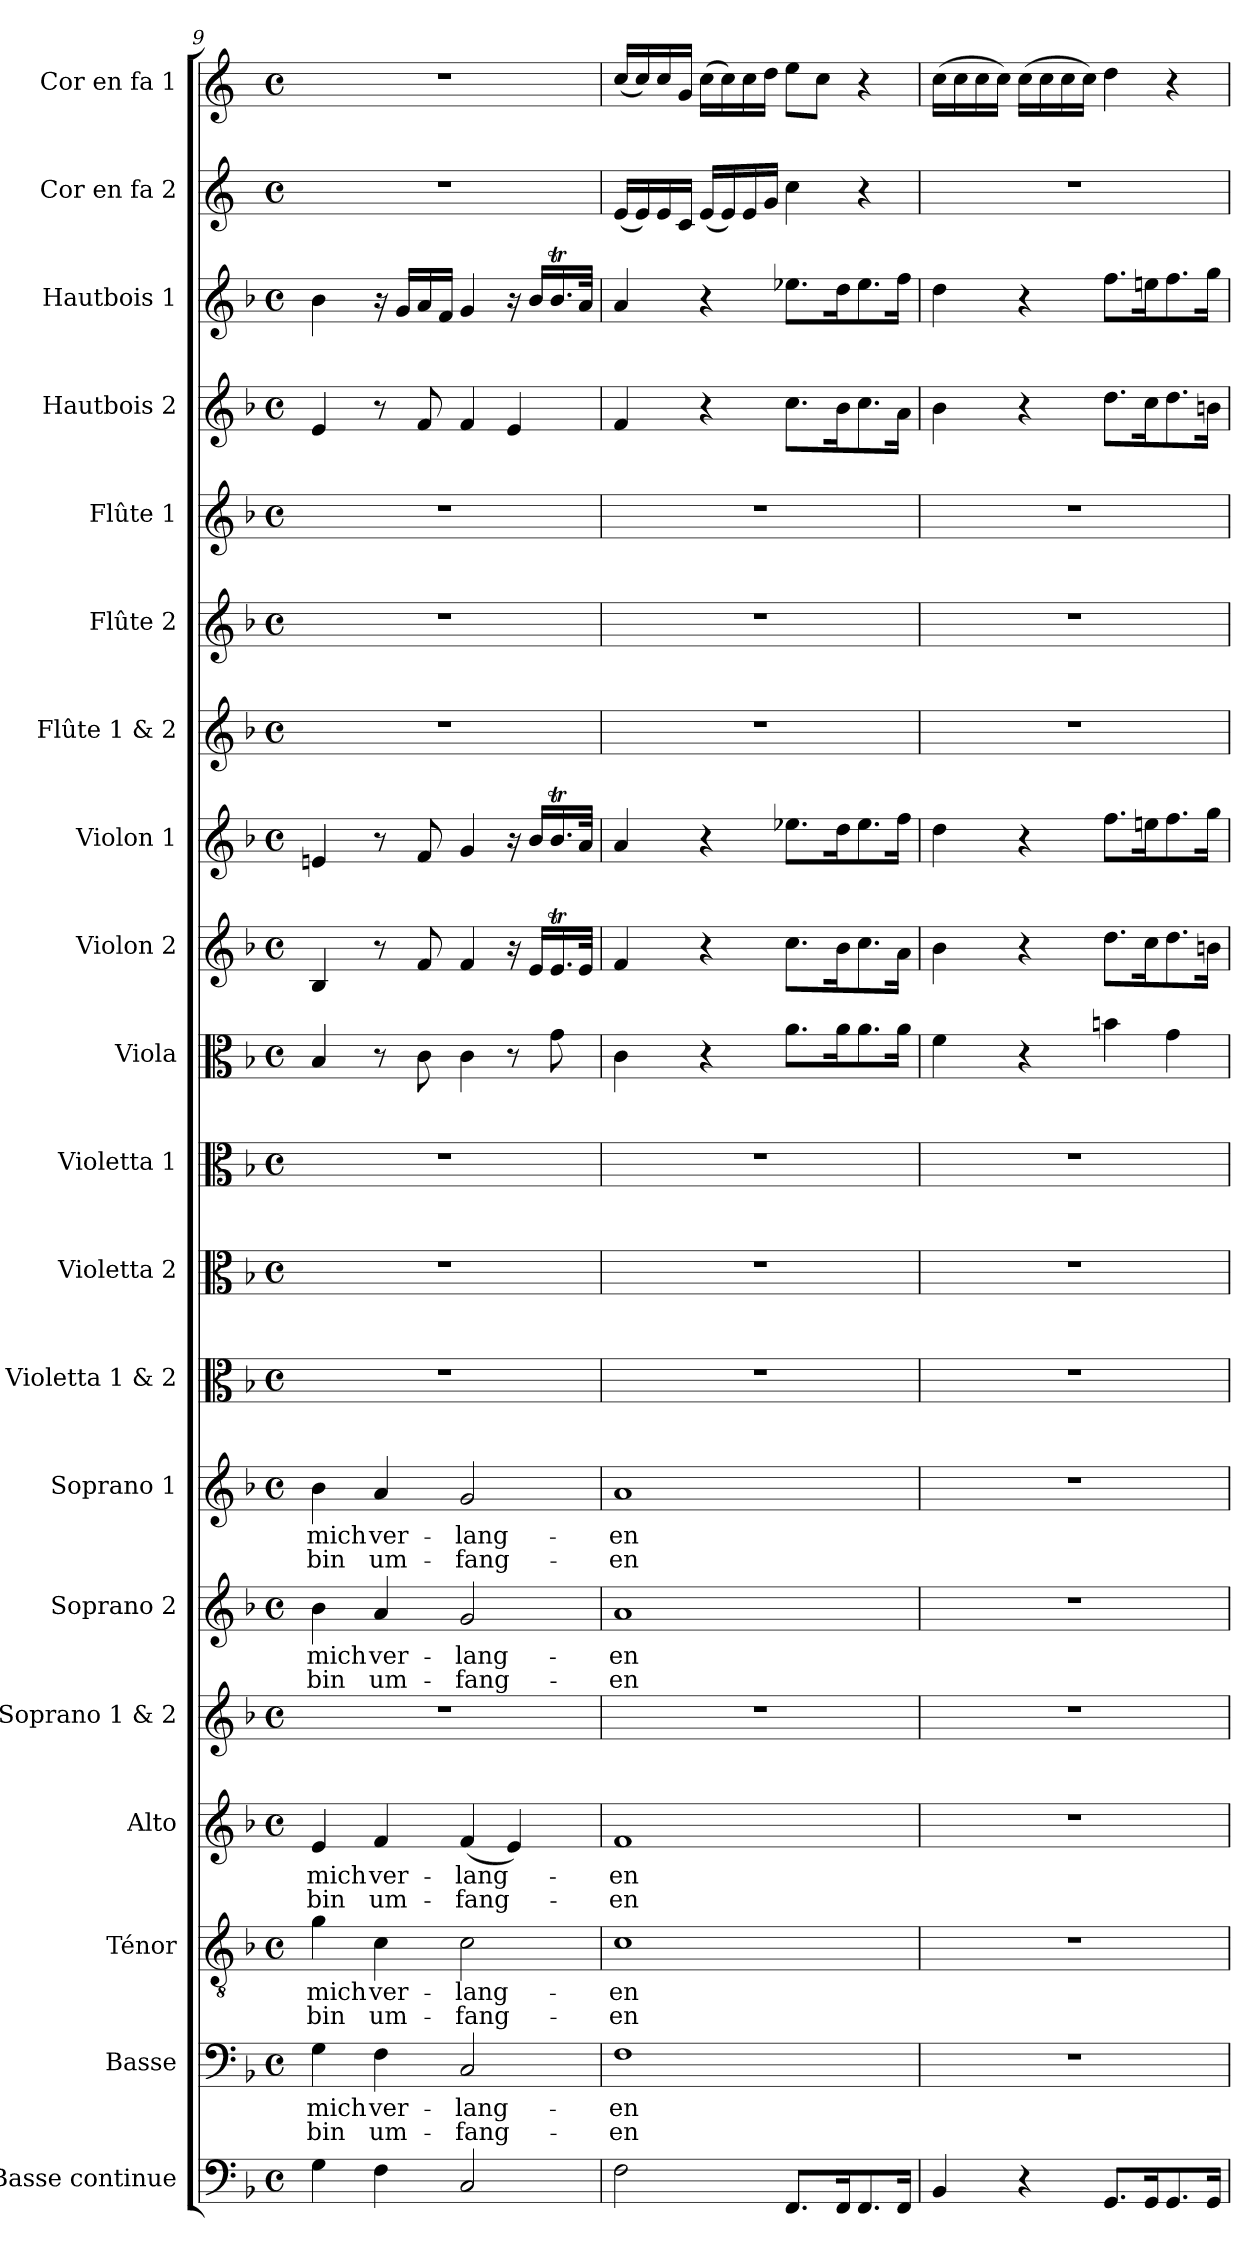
**kern	**kern	**text	**text	**kern	**text	**text	**kern	**text	**text	**kern	**kern	**text	**text	**kern	**text	**text	**kern	**kern	**kern	**kern	**kern	**kern	**kern	**kern	**kern	**kern	**kern	**kern	**kern
*part20	*part19	*part19	*part19	*part18	*part18	*part18	*part17	*part17	*part17	*part16	*part15	*part15	*part15	*part14	*part14	*part14	*part13	*part12	*part11	*part10	*part9	*part8	*part7	*part6	*part5	*part4	*part3	*part2	*part1
*staff20	*staff19	*staff19	*staff19	*staff18	*staff18	*staff18	*staff17	*staff17	*staff17	*staff16	*staff15	*staff15	*staff15	*staff14	*staff14	*staff14	*staff13	*staff12	*staff11	*staff10	*staff9	*staff8	*staff7	*staff6	*staff5	*staff4	*staff3	*staff2	*staff1
*I"Basse continue	*I"Basse	*	*	*I"Ténor	*	*	*I"Alto	*	*	*I"Soprano 1 & 2	*I"Soprano 2	*	*	*I"Soprano 1	*	*	*I"Violetta 1 & 2	*I"Violetta 2	*I"Violetta 1	*I"Viola	*I"Violon 2	*I"Violon 1	*I"Flûte 1 & 2	*I"Flûte 2	*I"Flûte 1	*I"Hautbois 2	*I"Hautbois 1	*I"Cor en fa 2	*I"Cor en fa 1
*I'BC	*I'Bas	*	*	*I'T	*	*	*I'A	*	*	*	*I'S 2	*	*	*I'S 1	*	*	*	*I'Vta 2	*I'Vta 1	*I'Vla	*I'Vln 2	*I'Vln 1	*	*I'Fl 2	*I'Fl 1	*I'Hb 2	*I'Hb 1	*I'Cor 2	*I'Cor 1
*clefF4	*clefF4	*	*	*clefGv2	*	*	*clefG2	*	*	*clefG2	*clefG2	*	*	*clefG2	*	*	*clefC3	*clefC3	*clefC3	*clefC3	*clefG2	*clefG2	*clefG2	*clefG2	*clefG2	*clefG2	*clefG2	*clefG2	*clefG2
*ITrd7c12	*	*	*	*	*	*	*	*	*	*	*	*	*	*	*	*	*	*	*	*	*	*	*	*	*	*	*	*ITrd4c7	*ITrd4c7
*k[b-]	*k[b-]	*	*	*k[b-]	*	*	*k[b-]	*	*	*k[b-]	*k[b-]	*	*	*k[b-]	*	*	*k[b-]	*k[b-]	*k[b-]	*k[b-]	*k[b-]	*k[b-]	*k[b-]	*k[b-]	*k[b-]	*k[b-]	*k[b-]	*k[b-]	*k[b-]
*F:	*F:	*	*	*F:	*	*	*F:	*	*	*F:	*F:	*	*	*F:	*	*	*F:	*F:	*F:	*F:	*F:	*F:	*F:	*F:	*F:	*F:	*F:	*F:	*F:
*M4/4	*M4/4	*	*	*M4/4	*	*	*M4/4	*	*	*M4/4	*M4/4	*	*	*M4/4	*	*	*M4/4	*M4/4	*M4/4	*M4/4	*M4/4	*M4/4	*M4/4	*M4/4	*M4/4	*M4/4	*M4/4	*M4/4	*M4/4
*met(c)	*met(c)	*	*	*met(c)	*	*	*met(c)	*	*	*met(c)	*met(c)	*	*	*met(c)	*	*	*met(c)	*met(c)	*met(c)	*met(c)	*met(c)	*met(c)	*met(c)	*met(c)	*met(c)	*met(c)	*met(c)	*met(c)	*met(c)
=9	=9	=9	=9	=9	=9	=9	=9	=9	=9	=9	=9	=9	=9	=9	=9	=9	=9	=9	=9	=9	=9	=9	=9	=9	=9	=9	=9	=9	=9
*^	*	*	*	*	*	*	*	*	*	*	*	*	*	*	*	*	*	*	*	*	*	*	*	*	*	*	*	*	*
!	!	!	!LO:LY:b	!LO:LY:b	!	!	!	!	!	!	!	!	!	!	!	!	!	!	!	!	!	!	!	!	!	!	!	!	!	!
!	!	!	!	!	!	!LO:LY:b	!LO:LY:b	!	!	!	!	!	!	!	!	!	!	!	!	!	!	!	!	!	!	!	!	!	!	!
!	!	!	!	!	!	!	!	!	!LO:LY:b	!LO:LY:b	!	!	!	!	!	!	!	!	!	!	!	!	!	!	!	!	!	!	!	!
!	!	!	!	!	!	!	!	!	!	!	!	!	!LO:LY:b	!LO:LY:b	!	!	!	!	!	!	!	!	!	!	!	!	!	!	!	!
!	!	!	!	!	!	!	!	!	!	!	!	!	!	!	!	!LO:LY:b	!LO:LY:b	!	!	!	!	!	!	!	!	!	!	!	!	!
4GG\	4ryy	4G\	mich	bin	4g\	mich	bin	4e/	mich	bin	1r	4b-\	mich	bin	4b-\	mich	bin	1r	1r	1r	4B-/	4B-/	4eni/	1r	1r	1r	4e/	4b-\	1r	1r
!	!	!	!LO:LY:b	!LO:LY:b	!	!	!	!	!	!	!	!	!	!	!	!	!	!	!	!	!	!	!	!	!	!	!	!	!	!
!	!	!	!	!	!	!LO:LY:b	!LO:LY:b	!	!	!	!	!	!	!	!	!	!	!	!	!	!	!	!	!	!	!	!	!	!	!
!	!	!	!	!	!	!	!	!	!LO:LY:b	!LO:LY:b	!	!	!	!	!	!	!	!	!	!	!	!	!	!	!	!	!	!	!	!
!	!	!	!	!	!	!	!	!	!	!	!	!	!LO:LY:b	!LO:LY:b	!	!	!	!	!	!	!	!	!	!	!	!	!	!	!	!
!	!	!	!	!	!	!	!	!	!	!	!	!	!	!	!	!LO:LY:b	!LO:LY:b	!	!	!	!	!	!	!	!	!	!	!	!	!
4FF\	4ryy	4F\	ver-	um-	4c\	ver-	um-	4f/	ver-	um-	.	4a/	ver-	um-	4a/	ver-	um-	.	.	.	8r	8r	8r	.	.	.	8r	16r	.	.
.	.	.	.	.	.	.	.	.	.	.	.	.	.	.	.	.	.	.	.	.	.	.	.	.	.	.	.	16g/LL	.	.
.	.	.	.	.	.	.	.	.	.	.	.	.	.	.	.	.	.	.	.	.	8c\	8f/	8f/	.	.	.	8f/	16a/	.	.
.	.	.	.	.	.	.	.	.	.	.	.	.	.	.	.	.	.	.	.	.	.	.	.	.	.	.	.	16f/JJ	.	.
!	!	!	!LO:LY:b	!LO:LY:b	!	!	!	!	!	!	!	!	!	!	!	!	!	!	!	!	!	!	!	!	!	!	!	!	!	!
!	!	!	!	!	!	!LO:LY:b	!LO:LY:b	!	!	!	!	!	!	!	!	!	!	!	!	!	!	!	!	!	!	!	!	!	!	!
!	!	!	!	!	!	!	!	!	!LO:LY:b	!LO:LY:b	!	!	!	!	!	!	!	!	!	!	!	!	!	!	!	!	!	!	!	!
!	!	!	!	!	!	!	!	!	!	!	!	!	!LO:LY:b	!LO:LY:b	!	!	!	!	!	!	!	!	!	!	!	!	!	!	!	!
!	!	!	!	!	!	!	!	!	!	!	!	!	!	!	!	!LO:LY:b	!LO:LY:b	!	!	!	!	!	!	!	!	!	!	!	!	!
2CC/	4ryy	2C/	-lang-	-fang-	2c\	-lang-	-fang-	(<4f/	-lang-	-fang-	.	2g/	-lang-	-fang-	2g/	-lang-	-fang-	.	.	.	4c\	4f/	4g/	.	.	.	4f/	4g/	.	.
.	4ryy	.	.	.	.	.	.	4e/)	.	.	.	.	.	.	.	.	.	.	.	.	8r	16r	16r	.	.	.	4e/	16r	.	.
.	.	.	.	.	.	.	.	.	.	.	.	.	.	.	.	.	.	.	.	.	.	16e/LL	16b-/LL	.	.	.	.	16b-/LL	.	.
.	.	.	.	.	.	.	.	.	.	.	.	.	.	.	.	.	.	.	.	.	8g\	16.et/	16.b-T/	.	.	.	.	16.b-T/	.	.
.	.	.	.	.	.	.	.	.	.	.	.	.	.	.	.	.	.	.	.	.	.	32e/JJk	32a/JJk	.	.	.	.	32a/JJk	.	.
*v	*v	*	*	*	*	*	*	*	*	*	*	*	*	*	*	*	*	*	*	*	*	*	*	*	*	*	*	*	*	*
!!LO:PB:g=z
=10	=10	=10	=10	=10	=10	=10	=10	=10	=10	=10	=10	=10	=10	=10	=10	=10	=10	=10	=10	=10	=10	=10	=10	=10	=10	=10	=10	=10	=10
!	!	!LO:LY:b	!LO:LY:b	!	!	!	!	!	!	!	!	!	!	!	!	!	!	!	!	!	!	!	!	!	!	!	!	!	!
!	!	!	!	!	!LO:LY:b	!LO:LY:b	!	!	!	!	!	!	!	!	!	!	!	!	!	!	!	!	!	!	!	!	!	!	!
!	!	!	!	!	!	!	!	!LO:LY:b	!LO:LY:b	!	!	!	!	!	!	!	!	!	!	!	!	!	!	!	!	!	!	!	!
!	!	!	!	!	!	!	!	!	!	!	!	!LO:LY:b	!LO:LY:b	!	!	!	!	!	!	!	!	!	!	!	!	!	!	!	!
!	!	!	!	!	!	!	!	!	!	!	!	!	!	!	!LO:LY:b	!LO:LY:b	!	!	!	!	!	!	!	!	!	!	!	!	!
2FF\	1F	-en	-en	1c	-en	-en	1f	-en	-en	1r	1a	-en	-en	1a	-en	-en	1r	1r	1r	4c\	4f/	4a/	1r	1r	1r	4f/	4a/	(<16A/LL	(<16f/LL
.	.	.	.	.	.	.	.	.	.	.	.	.	.	.	.	.	.	.	.	.	.	.	.	.	.	.	.	16A/)	16f/)
.	.	.	.	.	.	.	.	.	.	.	.	.	.	.	.	.	.	.	.	.	.	.	.	.	.	.	.	16A/	16f/
.	.	.	.	.	.	.	.	.	.	.	.	.	.	.	.	.	.	.	.	.	.	.	.	.	.	.	.	16F/JJ	16c/JJ
.	.	.	.	.	.	.	.	.	.	.	.	.	.	.	.	.	.	.	.	4r	4r	4r	.	.	.	4r	4r	(<16A/LL	(>16f\LL
.	.	.	.	.	.	.	.	.	.	.	.	.	.	.	.	.	.	.	.	.	.	.	.	.	.	.	.	16A/)	16f\)
.	.	.	.	.	.	.	.	.	.	.	.	.	.	.	.	.	.	.	.	.	.	.	.	.	.	.	.	16A/	16f\
.	.	.	.	.	.	.	.	.	.	.	.	.	.	.	.	.	.	.	.	.	.	.	.	.	.	.	.	16c/JJ	16g\JJ
8.FFF/L	.	.	.	.	.	.	.	.	.	.	.	.	.	.	.	.	.	.	.	8.a\L	8.cc\L	8.ee-X\L	.	.	.	8.cc\L	8.ee-X\L	4f\	8a\L
.	.	.	.	.	.	.	.	.	.	.	.	.	.	.	.	.	.	.	.	.	.	.	.	.	.	.	.	.	8f\J
16FFF/k	.	.	.	.	.	.	.	.	.	.	.	.	.	.	.	.	.	.	.	16a\k	16b-\k	16dd\k	.	.	.	16b-\k	16dd\k	.	.
8.FFF/	.	.	.	.	.	.	.	.	.	.	.	.	.	.	.	.	.	.	.	8.a\	8.cc\	8.ee-\	.	.	.	8.cc\	8.ee-\	4r	4r
16FFF/Jk	.	.	.	.	.	.	.	.	.	.	.	.	.	.	.	.	.	.	.	16a\Jk	16a\Jk	16ff\Jk	.	.	.	16a\Jk	16ff\Jk	.	.
=11	=11	=11	=11	=11	=11	=11	=11	=11	=11	=11	=11	=11	=11	=11	=11	=11	=11	=11	=11	=11	=11	=11	=11	=11	=11	=11	=11	=11	=11
4BBB-/	1r	.	.	1r	.	.	1r	.	.	1r	1r	.	.	1r	.	.	1r	1r	1r	4f\	4b-\	4dd\	1r	1r	1r	4b-\	4dd\	1r	(>16f\LL
.	.	.	.	.	.	.	.	.	.	.	.	.	.	.	.	.	.	.	.	.	.	.	.	.	.	.	.	.	16f\
.	.	.	.	.	.	.	.	.	.	.	.	.	.	.	.	.	.	.	.	.	.	.	.	.	.	.	.	.	16f\
.	.	.	.	.	.	.	.	.	.	.	.	.	.	.	.	.	.	.	.	.	.	.	.	.	.	.	.	.	16f\JJ)
4r	.	.	.	.	.	.	.	.	.	.	.	.	.	.	.	.	.	.	.	4r	4r	4r	.	.	.	4r	4r	.	(>16f\LL
.	.	.	.	.	.	.	.	.	.	.	.	.	.	.	.	.	.	.	.	.	.	.	.	.	.	.	.	.	16f\
.	.	.	.	.	.	.	.	.	.	.	.	.	.	.	.	.	.	.	.	.	.	.	.	.	.	.	.	.	16f\
.	.	.	.	.	.	.	.	.	.	.	.	.	.	.	.	.	.	.	.	.	.	.	.	.	.	.	.	.	16f\JJ)
8.GGG/L	.	.	.	.	.	.	.	.	.	.	.	.	.	.	.	.	.	.	.	4bn\	8.dd\L	8.ff\L	.	.	.	8.dd\L	8.ff\L	.	4g\
16GGG/k	.	.	.	.	.	.	.	.	.	.	.	.	.	.	.	.	.	.	.	.	16cc\k	16eeni\k	.	.	.	16cc\k	16eeni\k	.	.
8.GGG/	.	.	.	.	.	.	.	.	.	.	.	.	.	.	.	.	.	.	.	4g\	8.dd\	8.ff\	.	.	.	8.dd\	8.ff\	.	4r
16GGG/Jk	.	.	.	.	.	.	.	.	.	.	.	.	.	.	.	.	.	.	.	.	16bn\Jk	16gg\Jk	.	.	.	16bn\Jk	16gg\Jk	.	.
=	=	=	=	=	=	=	=	=	=	=	=	=	=	=	=	=	=	=	=	=	=	=	=	=	=	=	=	=	=
*-	*-	*-	*-	*-	*-	*-	*-	*-	*-	*-	*-	*-	*-	*-	*-	*-	*-	*-	*-	*-	*-	*-	*-	*-	*-	*-	*-	*-	*-
